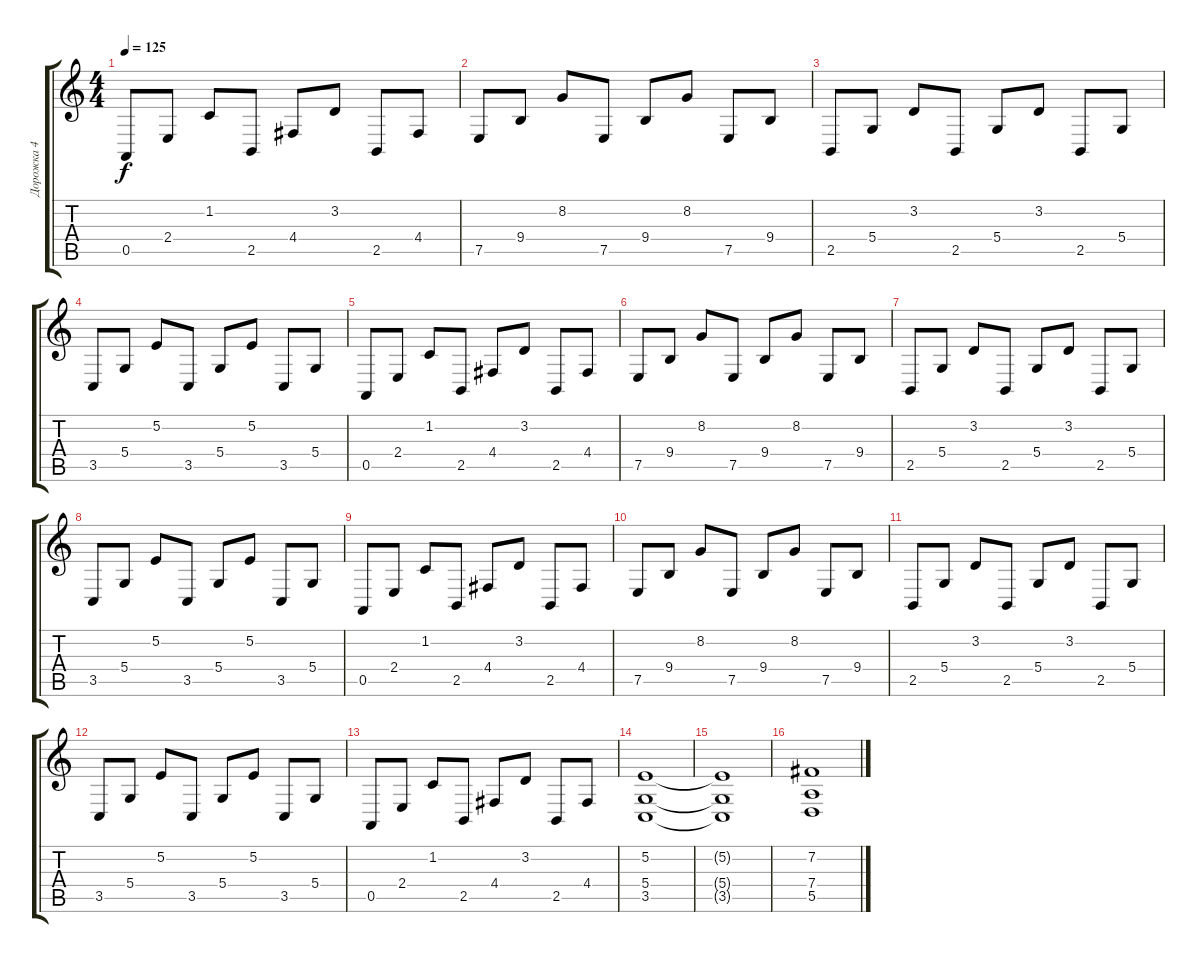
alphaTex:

\track ("Дорожка 4" "Дорожка 4") {instrument acousticgrandpiano}
\staff {score tabs}
\tuning (E4 B3 G3 D3 A2 E2) {hide}
\ts (4 4)
\tempo 125
\clef g2
\ks c
0.5.8{dy f} 2.4.8 1.2.8 2.5.8 4.4.8 3.2.8 2.5.8 4.4.8 |
7.5.8 9.4.8 8.2.8 7.5.8 9.4.8 8.2.8 7.5.8 9.4.8 |
2.5.8 5.4.8 3.2.8 2.5.8 5.4.8 3.2.8 2.5.8 5.4.8 |
3.5.8 5.4.8 5.2.8 3.5.8 5.4.8 5.2.8 3.5.8 5.4.8 |
0.5.8 2.4.8 1.2.8 2.5.8 4.4.8 3.2.8 2.5.8 4.4.8 |
7.5.8 9.4.8 8.2.8 7.5.8 9.4.8 8.2.8 7.5.8 9.4.8 |
2.5.8 5.4.8 3.2.8 2.5.8 5.4.8 3.2.8 2.5.8 5.4.8 |
3.5.8 5.4.8 5.2.8 3.5.8 5.4.8 5.2.8 3.5.8 5.4.8 |
0.5.8 2.4.8 1.2.8 2.5.8 4.4.8 3.2.8 2.5.8 4.4.8 |
7.5.8 9.4.8 8.2.8 7.5.8 9.4.8 8.2.8 7.5.8 9.4.8 |
2.5.8 5.4.8 3.2.8 2.5.8 5.4.8 3.2.8 2.5.8 5.4.8 |
3.5.8 5.4.8 5.2.8 3.5.8 5.4.8 5.2.8 3.5.8 5.4.8 |
0.5.8 2.4.8 1.2.8 2.5.8 4.4.8 3.2.8 2.5.8 4.4.8 |
(5.2 5.4 3.5).1 |
(5.2{t} 5.4{t} 3.5{t}).1 |
(7.2 7.4 5.5).1
